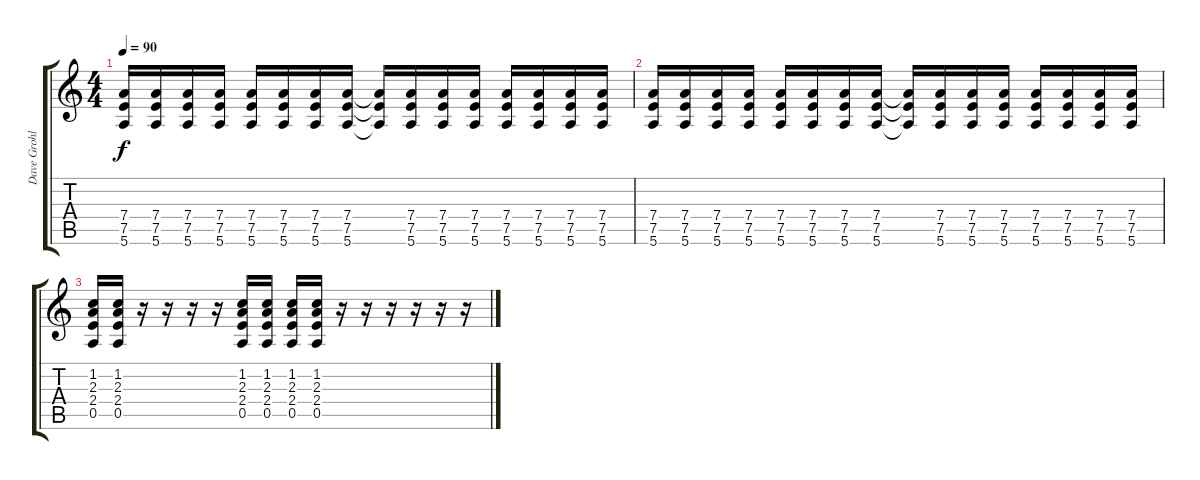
\track ("Dave Grohl - Rhythm Guitar" "Dave Grohl") {instrument overdrivenguitar}
\staff {score tabs}
\tuning (E4 B3 G3 D3 A2 E2) {hide}
\ts (4 4)
\tempo 90
\clef g2
\ks c
(7.4 7.5 5.6).16{dy f} (7.4 7.5 5.6).16 (7.4 7.5 5.6).16 (7.4 7.5 5.6).16 (7.4 7.5 5.6).16 (7.4 7.5 5.6).16 (7.4 7.5 5.6).16 (7.4 7.5 5.6).16 (7.4{t} 7.5{t} 5.6{t}).16 (7.4 7.5 5.6).16 (7.4 7.5 5.6).16 (7.4 7.5 5.6).16 (7.4 7.5 5.6).16 (7.4 7.5 5.6).16 (7.4 7.5 5.6).16 (7.4 7.5 5.6).16 |
(7.4 7.5 5.6).16 (7.4 7.5 5.6).16 (7.4 7.5 5.6).16 (7.4 7.5 5.6).16 (7.4 7.5 5.6).16 (7.4 7.5 5.6).16 (7.4 7.5 5.6).16 (7.4 7.5 5.6).16 (7.4{t} 7.5{t} 5.6{t}).16 (7.4 7.5 5.6).16 (7.4 7.5 5.6).16 (7.4 7.5 5.6).16 (7.4 7.5 5.6).16 (7.4 7.5 5.6).16 (7.4 7.5 5.6).16 (7.4 7.5 5.6).16 |
(1.2 2.3 2.4 0.5).16 (1.2 2.3 2.4 0.5).16 r.16 r.16 r.16 r.16 (1.2 2.3 2.4 0.5).16 (1.2 2.3 2.4 0.5).16 (1.2 2.3 2.4 0.5).16 (1.2 2.3 2.4 0.5).16 r.16 r.16 r.16 r.16 r.16 r.16
